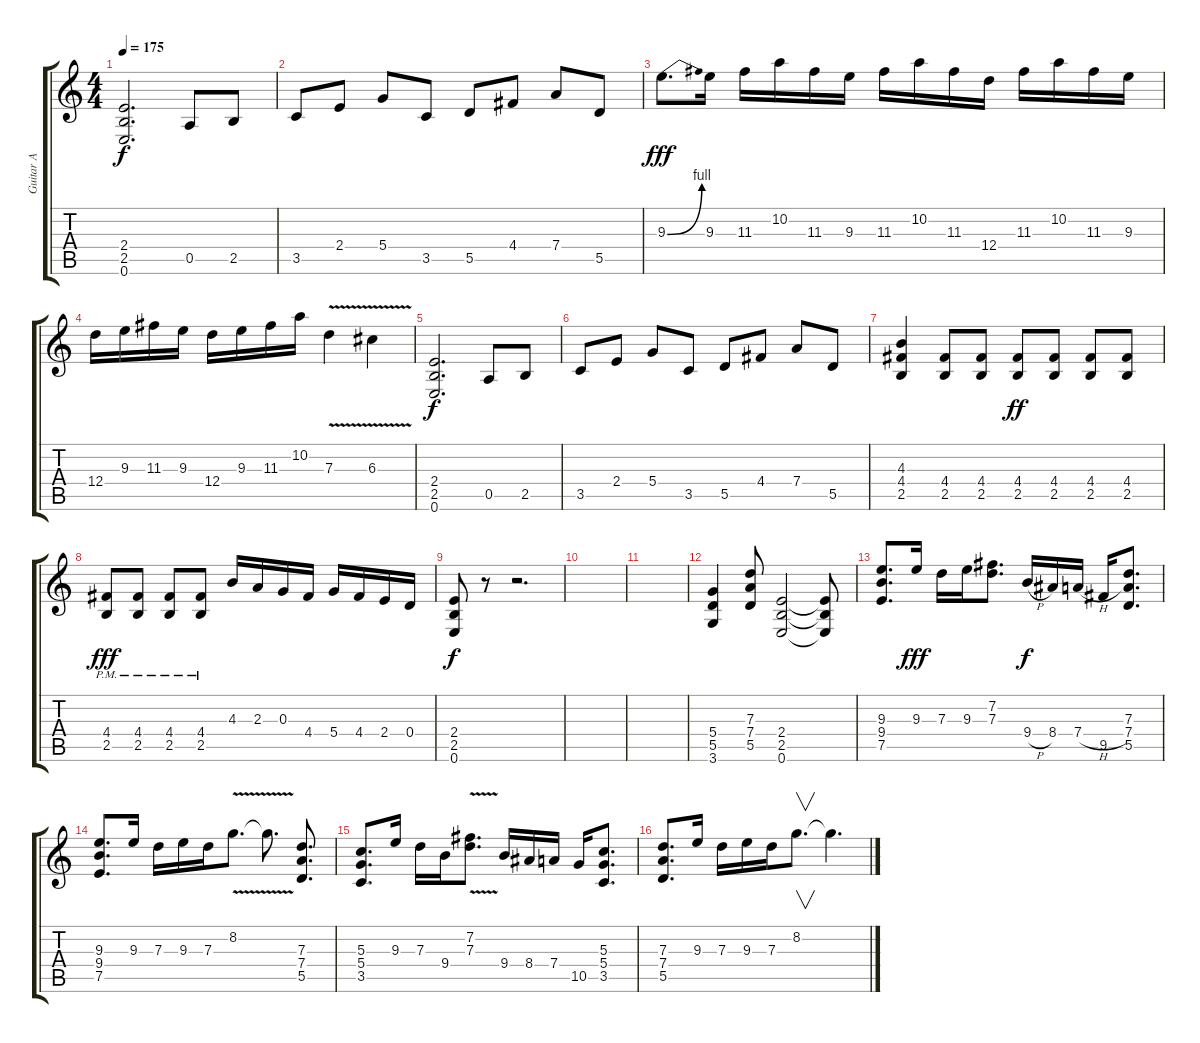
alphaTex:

\track ("Guitar A" "Guitar A") {instrument distortionguitar}
\staff {score tabs}
\tuning (E4 B3 G3 D3 A2 E2) {hide}
\ts (4 4)
\tempo 175
\clef g2
\ks c
(2.4 2.5 0.6).2{d dy f} 0.5.8 2.5.8 |
3.5.8 2.4.8 5.4.8 3.5.8 5.5.8 4.4.8 7.4.8 5.5.8 |
9.3{be (bend 0 0 60 4)}.8{d dy fff} 9.3.16 11.3.16 10.2.16 11.3.16 9.3.16 11.3.16 10.2.16 11.3.16 12.4.16 11.3.16 10.2.16 11.3.16 9.3.16 |
12.4.16 9.3.16 11.3.16 9.3.16 12.4.16 9.3.16 11.3.16 10.2.16 7.3{v}.4 6.3{v}.4 |
(2.4 2.5 0.6).2{d dy f} 0.5.8 2.5.8 |
3.5.8 2.4.8 5.4.8 3.5.8 5.5.8 4.4.8 7.4.8 5.5.8 |
(4.3 4.4 2.5).4 (4.4 2.5).8 (4.4 2.5).8 (4.4 2.5).8{dy ff} (4.4 2.5).8 (4.4 2.5).8 (4.4 2.5).8 |
(4.4 2.5{pm}).8{dy fff} (4.4 2.5{pm}).8 (4.4 2.5{pm}).8 (4.4 2.5{pm}).8 4.3.16 2.3.16 0.3.16 4.4.16 5.4.16 4.4.16 2.4.16 0.4.16 |
(2.4 2.5 0.6).8{dy f} r.8 r.2{d} |
|
|
(5.4 5.5 3.6).4 (7.3 7.4 5.5).8 (2.4 2.5 0.6).2 (2.4{t} 2.5{t} 0.6{t}).8 |
(9.3 9.4 7.5).8{d} 9.3.16{dy fff} 7.3.16 9.3.16 (7.2 7.3).8{d} 9.4{h}.16{dy f} 8.4.16 7.4{h}.16 9.5.16 (7.3 7.4 5.5).8{d} |
(9.3 9.4 7.5).8{d} 9.3.16 7.3.16 9.3.16 7.3.16 8.2{v}.8{d} 8.2{t}.8{d} (7.3 7.4 5.5).8{d} |
(5.3 5.4 3.5).8{d} 9.3.16 7.3.16 9.4.16 (7.2{v} 7.3{v}).8{d} 9.4.16 8.4.16 7.4.16 10.5.16 (5.3 5.4 3.5).8{d} |
(7.3 7.4 5.5).8{d} 9.3.16 7.3.16 9.3.16 7.3.16 8.2.8{v d} 8.2{t}.4{d}
